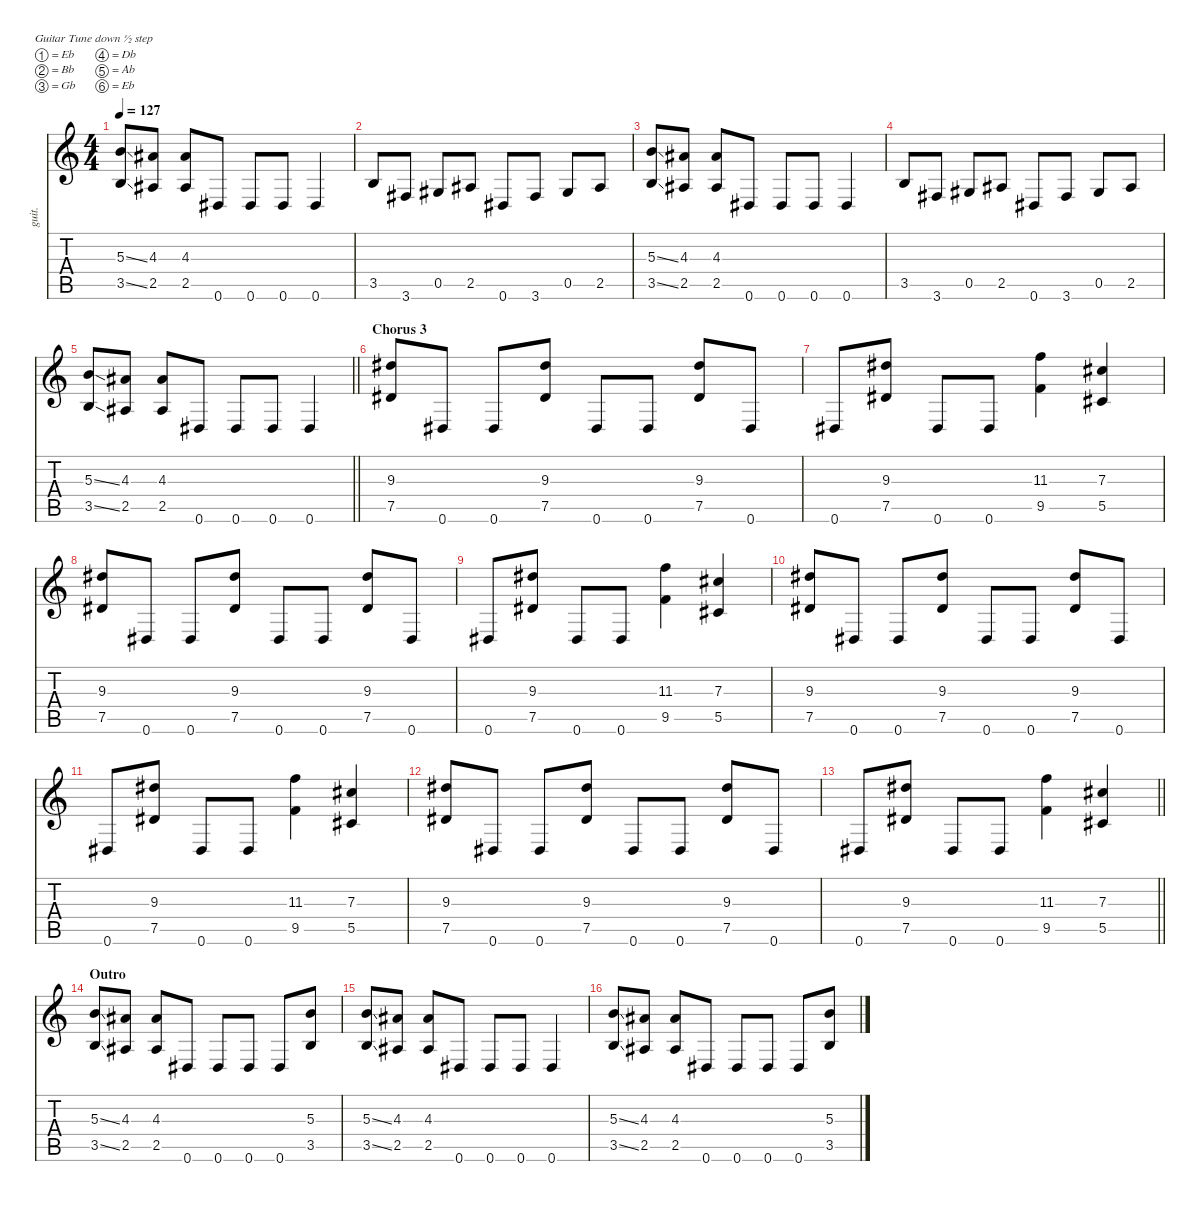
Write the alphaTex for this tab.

\defaultSystemsLayout 4
\hideDynamics
\bracketExtendMode nobrackets
\otherSystemsTrackNameOrientation horizontal
\track ("Guitar 2" "guit.") {defaultSystemsLayout 4 instrument distortionguitar}
\staff {score tabs}
\tuning (Eb4 Bb3 Gb3 Db3 Ab2 Eb2)
\ts (4 4)
\tempo 127
\clef g2
\ks c
(5.3{ss} 3.5{ss}).8{dy f beam Up} (4.3{acc #} 2.5{acc #}).8{beam Up} (4.3{acc #} 2.5{acc #}).8{beam Up} 0.6{acc #}.8{beam Up} 0.6{acc #}.8{beam Up} 0.6{acc #}.8{beam Up} 0.6{acc #}.4{beam Up} |
3.5.8{beam Up} 3.6{acc #}.8{beam Up} 0.5{acc #}.8{beam Up} 2.5{acc #}.8{beam Up} 0.6{acc #}.8{beam Up} 3.6{acc #}.8{beam Up} 0.5{acc #}.8{beam Up} 2.5{acc #}.8{beam Up} |
(5.3{ss} 3.5{ss}).8{beam Up} (4.3{acc #} 2.5{acc #}).8{beam Up} (4.3{acc #} 2.5{acc #}).8{beam Up} 0.6{acc #}.8{beam Up} 0.6{acc #}.8{beam Up} 0.6{acc #}.8{beam Up} 0.6{acc #}.4{beam Up} |
3.5.8{beam Up} 3.6{acc #}.8{beam Up} 0.5{acc #}.8{beam Up} 2.5{acc #}.8{beam Up} 0.6{acc #}.8{beam Up} 3.6{acc #}.8{beam Up} 0.5{acc #}.8{beam Up} 2.5{acc #}.8{beam Up} |
\barLineRight lightlight
(5.3{ss} 3.5{ss}).8{beam Up} (4.3{acc #} 2.5{acc #}).8{beam Up} (4.3{acc #} 2.5{acc #}).8{beam Up} 0.6{acc #}.8{beam Up} 0.6{acc #}.8{beam Up} 0.6{acc #}.8{beam Up} 0.6{acc #}.4{beam Up} |
\section ("" "Chorus 3")
(9.3{acc #} 7.5{acc #}).8{beam Up} 0.6{acc #}.8{beam Up} 0.6{acc #}.8{beam Up} (9.3{acc #} 7.5{acc #}).8{beam Up} 0.6{acc #}.8{beam Up} 0.6{acc #}.8{beam Up} (9.3{acc #} 7.5{acc #}).8{beam Up} 0.6{acc #}.8{beam Up} |
0.6{acc #}.8{beam Up} (9.3{acc #} 7.5{acc #}).8{beam Up} 0.6{acc #}.8{beam Up} 0.6{acc #}.8{beam Up} (11.3 9.5).4{beam Down} (7.3{acc #} 5.5{acc #}).4{beam Up} |
(9.3{acc #} 7.5{acc #}).8{beam Up} 0.6{acc #}.8{beam Up} 0.6{acc #}.8{beam Up} (9.3{acc #} 7.5{acc #}).8{beam Up} 0.6{acc #}.8{beam Up} 0.6{acc #}.8{beam Up} (9.3{acc #} 7.5{acc #}).8{beam Up} 0.6{acc #}.8{beam Up} |
0.6{acc #}.8{beam Up} (9.3{acc #} 7.5{acc #}).8{beam Up} 0.6{acc #}.8{beam Up} 0.6{acc #}.8{beam Up} (11.3 9.5).4{beam Down} (7.3{acc #} 5.5{acc #}).4{beam Up} |
(9.3{acc #} 7.5{acc #}).8{beam Up} 0.6{acc #}.8{beam Up} 0.6{acc #}.8{beam Up} (9.3{acc #} 7.5{acc #}).8{beam Up} 0.6{acc #}.8{beam Up} 0.6{acc #}.8{beam Up} (9.3{acc #} 7.5{acc #}).8{beam Up} 0.6{acc #}.8{beam Up} |
0.6{acc #}.8{beam Up} (9.3{acc #} 7.5{acc #}).8{beam Up} 0.6{acc #}.8{beam Up} 0.6{acc #}.8{beam Up} (11.3 9.5).4{beam Down} (7.3{acc #} 5.5{acc #}).4{beam Up} |
(9.3{acc #} 7.5{acc #}).8{beam Up} 0.6{acc #}.8{beam Up} 0.6{acc #}.8{beam Up} (9.3{acc #} 7.5{acc #}).8{beam Up} 0.6{acc #}.8{beam Up} 0.6{acc #}.8{beam Up} (9.3{acc #} 7.5{acc #}).8{beam Up} 0.6{acc #}.8{beam Up} |
\barLineRight lightlight
0.6{acc #}.8{beam Up} (9.3{acc #} 7.5{acc #}).8{beam Up} 0.6{acc #}.8{beam Up} 0.6{acc #}.8{beam Up} (11.3 9.5).4{beam Down} (7.3{acc #} 5.5{acc #}).4{beam Up} |
\section ("" "Outro")
(5.3{ss} 3.5{ss}).8{beam Up} (4.3{acc #} 2.5{acc #}).8{beam Up} (4.3{acc #} 2.5{acc #}).8{beam Up} 0.6{acc #}.8{beam Up} 0.6{acc #}.8{beam Up} 0.6{acc #}.8{beam Up} 0.6{acc #}.8{beam Up} (5.3 3.5).8{beam Up} |
(5.3{ss} 3.5{ss}).8{beam Up} (4.3{acc #} 2.5{acc #}).8{beam Up} (4.3{acc #} 2.5{acc #}).8{beam Up} 0.6{acc #}.8{beam Up} 0.6{acc #}.8{beam Up} 0.6{acc #}.8{beam Up} 0.6{acc #}.4{beam Up} |
(5.3{ss} 3.5{ss}).8{beam Up} (4.3{acc #} 2.5{acc #}).8{beam Up} (4.3{acc #} 2.5{acc #}).8{beam Up} 0.6{acc #}.8{beam Up} 0.6{acc #}.8{beam Up} 0.6{acc #}.8{beam Up} 0.6{acc #}.8{beam Up} (5.3 3.5).8{beam Up}
